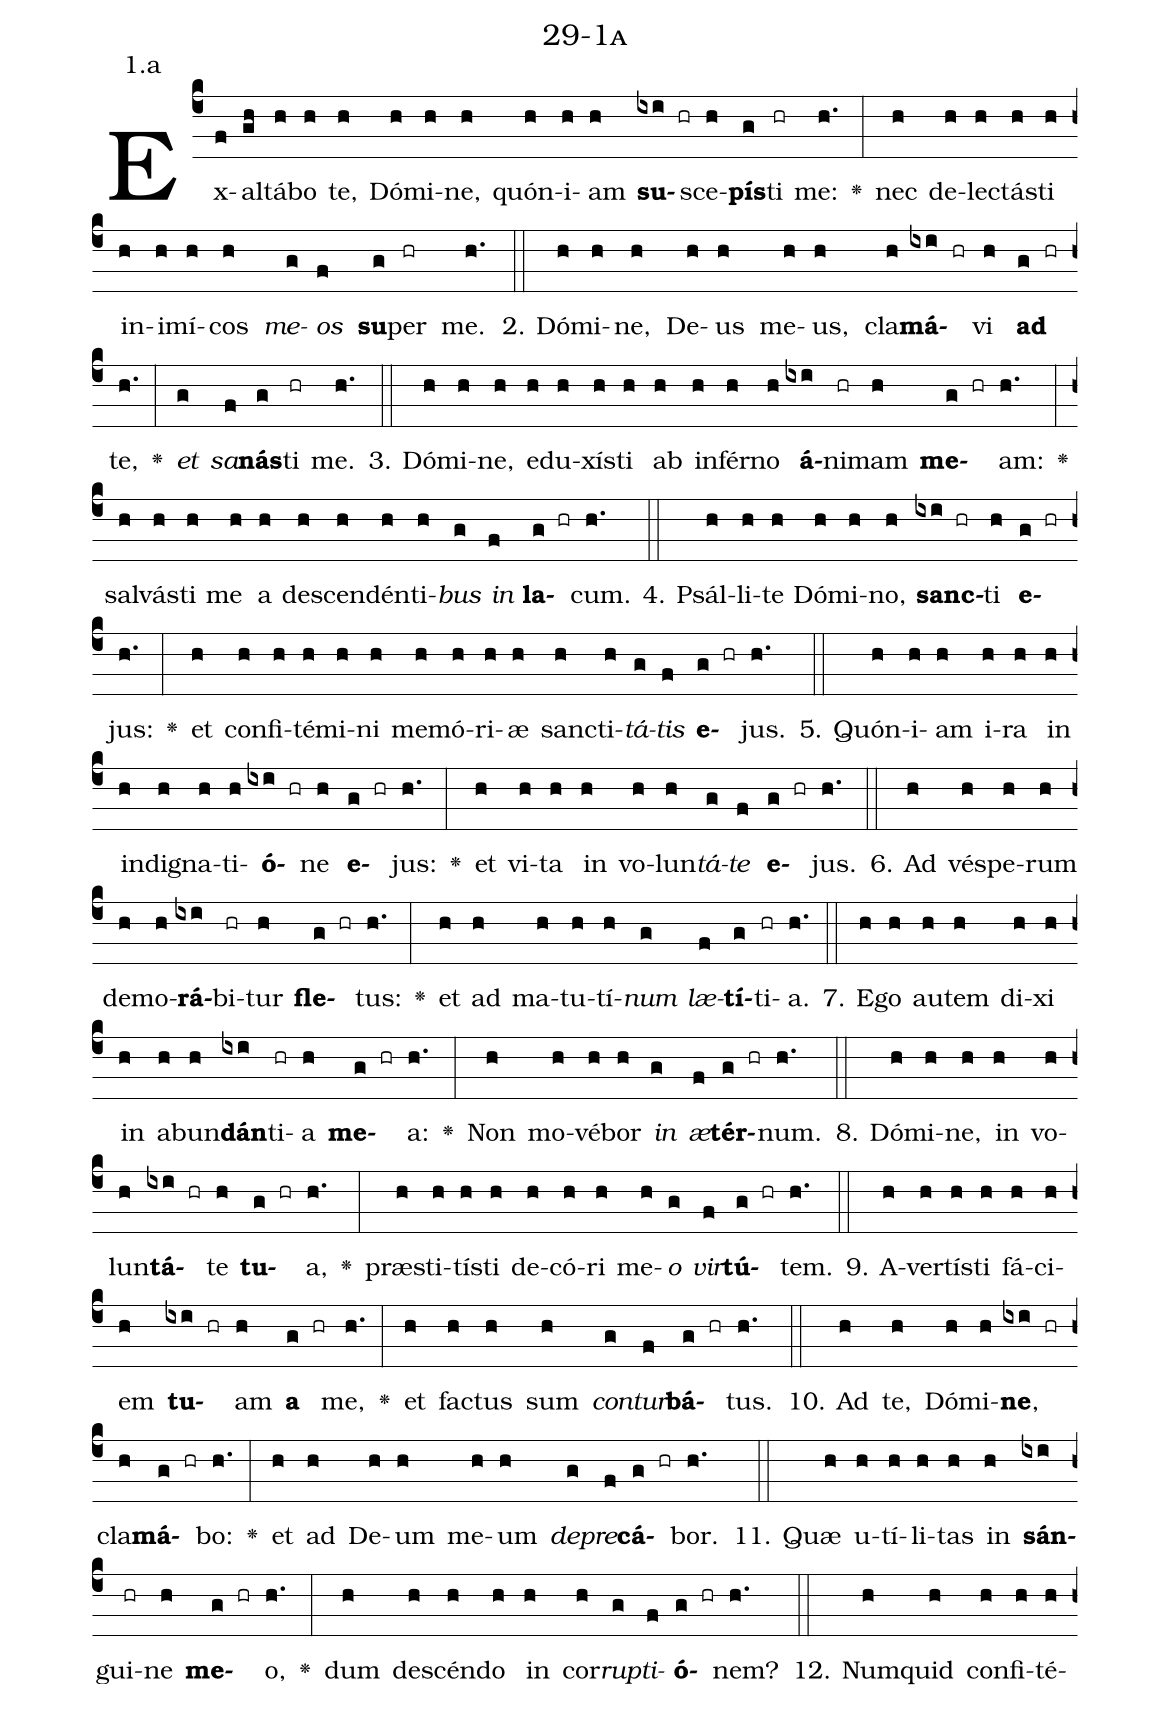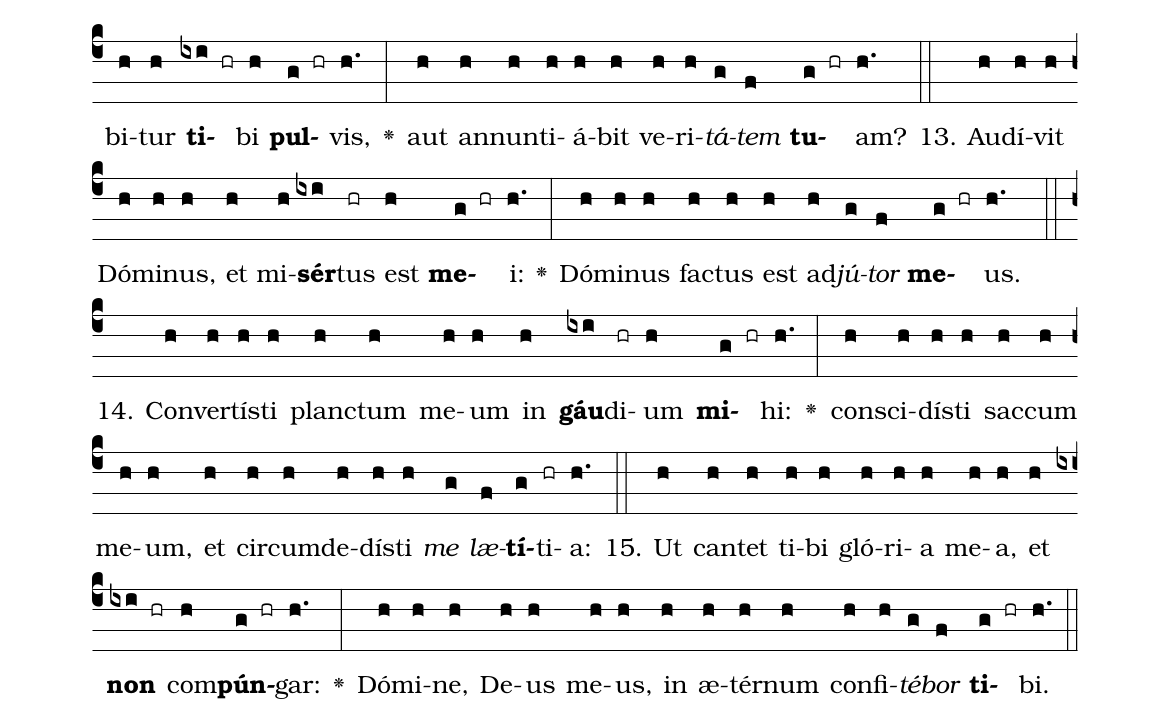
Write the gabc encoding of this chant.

name: 29-1a;
annotation: 1.a;
%%
(c4)Ex(f)al(gh)tá(h)bo(h) te,(h) Dó(h)mi(h)ne,(h) quón(h)i(h)am(h) <b>su</b>(ixi hr)sce(h)<b>pís</b>(g)ti(hr) me:(h.) <v>\greheightstar</v>(:) nec(h) de(h)lec(h)tás(h)ti(h) in(h)i(h)mí(h)cos(h) <i>me</i>(g)<i>os</i>(f) <b>su</b>(g)per(hr) me.(h.) (::)
2. Dó(h)mi(h)ne,(h) De(h)us(h) me(h)us,(h) cla(h)<b>má</b>(ixi hr)vi(h) <b>ad</b>(g hr) te,(h.) <v>\greheightstar</v>(:) <i>et</i>(g) <i>sa</i>(f)<b>nás</b>(g)ti(hr) me.(h.) (::)
3. Dó(h)mi(h)ne,(h) e(h)du(h)xís(h)ti(h) ab(h) in(h)fér(h)no(h) <b>á</b>(ixi)ni(hr)mam(h) <b>me</b>(g hr)am:(h.) <v>\greheightstar</v>(:) sal(h)vás(h)ti(h) me(h) a(h) de(h)scen(h)dén(h)ti(h)<i>bus</i>(g) <i>in</i>(f) <b>la</b>(g hr)cum.(h.) (::)
4. Psál(h)li(h)te(h) Dó(h)mi(h)no,(h) <b>sanc</b>(ixi hr)ti(h) <b>e</b>(g hr)jus:(h.) <v>\greheightstar</v>(:) et(h) con(h)fi(h)té(h)mi(h)ni(h) me(h)mó(h)ri(h)æ(h) sanc(h)ti(h)<i>tá</i>(g)<i>tis</i>(f) <b>e</b>(g hr)jus.(h.) (::)
5. Quón(h)i(h)am(h) i(h)ra(h) in(h) in(h)di(h)gna(h)ti(h)<b>ó</b>(ixi hr)ne(h) <b>e</b>(g hr)jus:(h.) <v>\greheightstar</v>(:) et(h) vi(h)ta(h) in(h) vo(h)lun(h)<i>tá</i>(g)<i>te</i>(f) <b>e</b>(g hr)jus.(h.) (::)
6. Ad(h) vés(h)pe(h)rum(h) de(h)mo(h)<b>rá</b>(ixi)bi(hr)tur(h) <b>fle</b>(g hr)tus:(h.) <v>\greheightstar</v>(:) et(h) ad(h) ma(h)tu(h)tí(h)<i>num</i>(g) <i>læ</i>(f)<b>tí</b>(g)ti(hr)a.(h.) (::)
7. E(h)go(h) au(h)tem(h) di(h)xi(h) in(h) ab(h)un(h)<b>dán</b>(ixi)ti(hr)a(h) <b>me</b>(g hr)a:(h.) <v>\greheightstar</v>(:) Non(h) mo(h)vé(h)bor(h) <i>in</i>(g) <i>æ</i>(f)<b>tér</b>(g hr)num.(h.) (::)
8. Dó(h)mi(h)ne,(h) in(h) vo(h)lun(h)<b>tá</b>(ixi hr)te(h) <b>tu</b>(g hr)a,(h.) <v>\greheightstar</v>(:) præ(h)sti(h)tís(h)ti(h) de(h)có(h)ri(h) me(h)<i>o</i>(g) <i>vir</i>(f)<b>tú</b>(g hr)tem.(h.) (::)
9. A(h)ver(h)tís(h)ti(h) fá(h)ci(h)em(h) <b>tu</b>(ixi hr)am(h) <b>a</b>(g hr) me,(h.) <v>\greheightstar</v>(:) et(h) fac(h)tus(h) sum(h) <i>con</i>(g)<i>tur</i>(f)<b>bá</b>(g hr)tus.(h.) (::)
10. Ad(h) te,(h) Dó(h)mi(h)<b>ne</b>,(ixi hr) cla(h)<b>má</b>(g hr)bo:(h.) <v>\greheightstar</v>(:) et(h) ad(h) De(h)um(h) me(h)um(h) <i>de</i>(g)<i>pre</i>(f)<b>cá</b>(g hr)bor.(h.) (::)
11. Quæ(h) u(h)tí(h)li(h)tas(h) in(h) <b>sán</b>(ixi)gui(hr)ne(h) <b>me</b>(g hr)o,(h.) <v>\greheightstar</v>(:) dum(h) de(h)scén(h)do(h) in(h) cor(h)<i>rup</i>(g)<i>ti</i>(f)<b>ó</b>(g hr)nem?(h.) (::)
12. Num(h)quid(h) con(h)fi(h)té(h)bi(h)tur(h) <b>ti</b>(ixi hr)bi(h) <b>pul</b>(g hr)vis,(h.) <v>\greheightstar</v>(:) aut(h) an(h)nun(h)ti(h)á(h)bit(h) ve(h)ri(h)<i>tá</i>(g)<i>tem</i>(f) <b>tu</b>(g hr)am?(h.) (::)
13. Au(h)dí(h)vit(h) Dó(h)mi(h)nus,(h) et(h) mi(h)<b>sér</b>(ixi)tus(hr) est(h) <b>me</b>(g hr)i:(h.) <v>\greheightstar</v>(:) Dó(h)mi(h)nus(h) fac(h)tus(h) est(h) ad(h)<i>jú</i>(g)<i>tor</i>(f) <b>me</b>(g hr)us.(h.) (::)
14. Con(h)ver(h)tís(h)ti(h) planc(h)tum(h) me(h)um(h) in(h) <b>gáu</b>(ixi)di(hr)um(h) <b>mi</b>(g hr)hi:(h.) <v>\greheightstar</v>(:) con(h)sci(h)dís(h)ti(h) sac(h)cum(h) me(h)um,(h) et(h) cir(h)cum(h)de(h)dís(h)ti(h) <i>me</i>(g) <i>læ</i>(f)<b>tí</b>(g)ti(hr)a:(h.) (::)
15. Ut(h) can(h)tet(h) ti(h)bi(h) gló(h)ri(h)a(h) me(h)a,(h) et(h) <b>non</b>(ixi hr) com(h)<b>pún</b>(g hr)gar:(h.) <v>\greheightstar</v>(:) Dó(h)mi(h)ne,(h) De(h)us(h) me(h)us,(h) in(h) æ(h)tér(h)num(h) con(h)fi(h)<i>té</i>(g)<i>bor</i>(f) <b>ti</b>(g hr)bi.(h.) (::)
